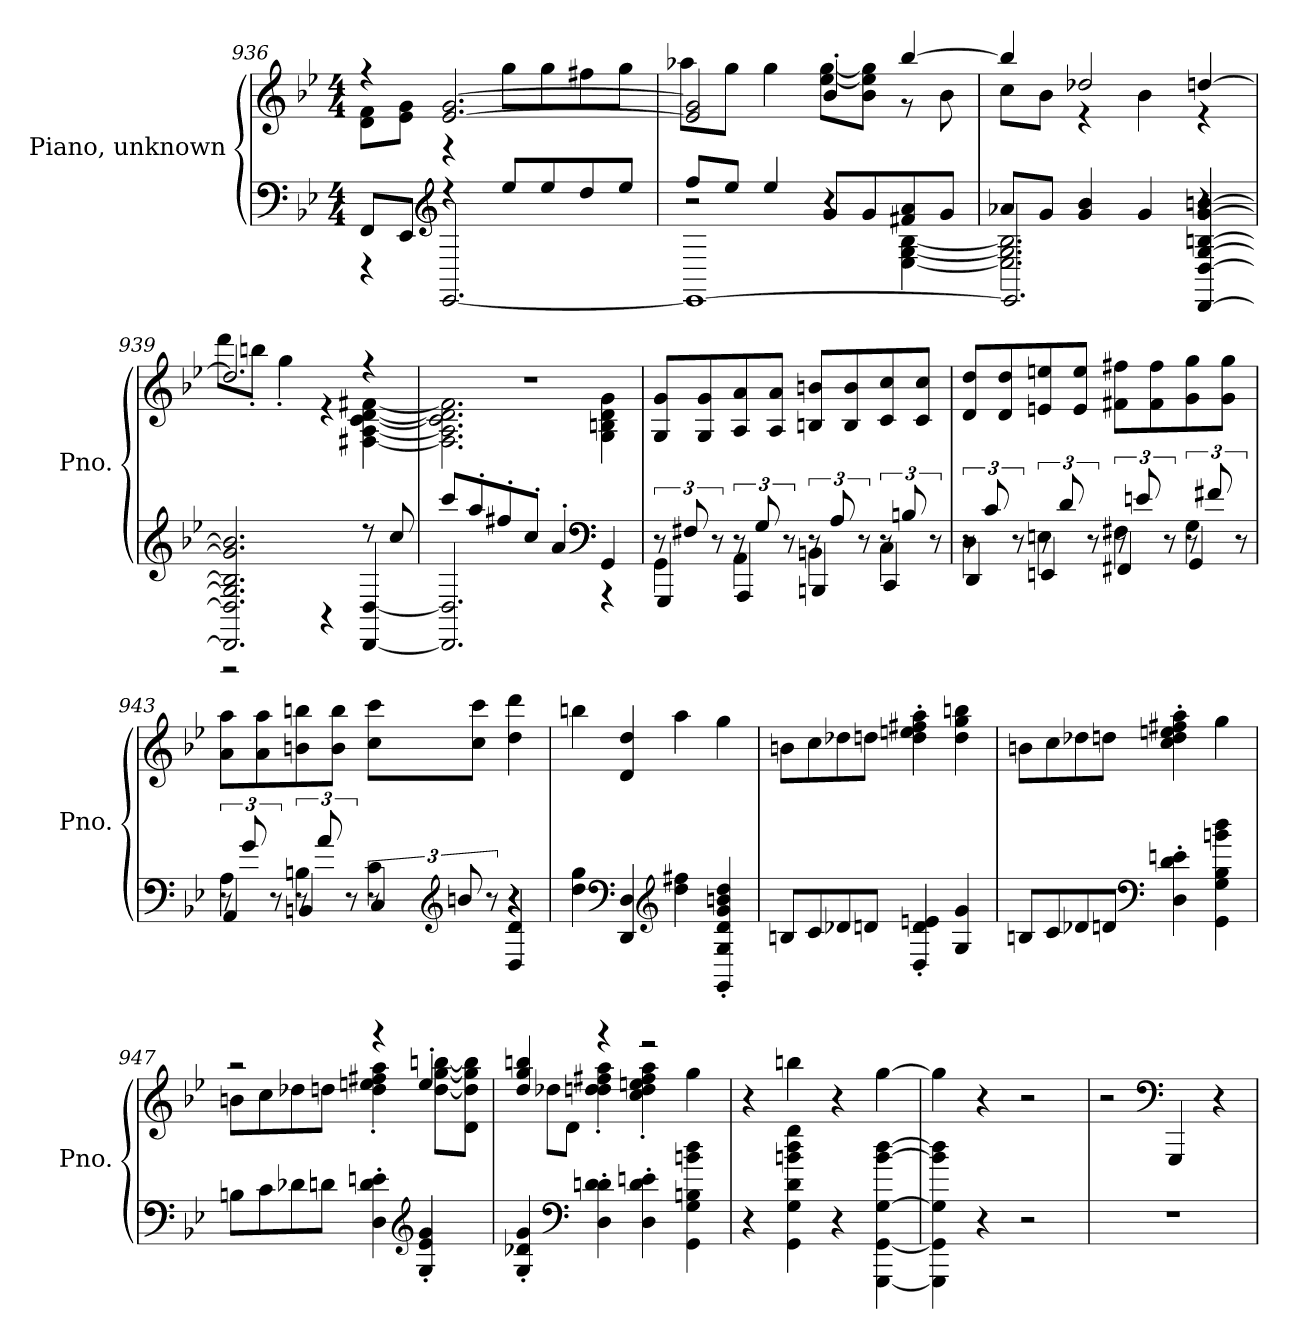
**kern	**kern
*part1	*part1
*staff2	*staff1
*I"Piano, unknown	*
*I'Pno.	*
*clefF4	*clefG2
*k[b-e-]	*k[b-e-]
*M4/4	*M4/4
=936	=936
*^	*^
8FF/L	4r	4r	8d\ 8f\L
8EE-/J	.	.	8e-\ 8g\J
*clefG2	*	*	*
4r	[2.EE-/	[2.e-/ [2.g/	4r
8ee-/L	.	.	8gg\L
8ee-/	.	.	8gg\
8dd/	.	.	8ff#X\
8ee-/J	.	.	8gg\J
=937	=937	=937	=937
*	*^	*	*
8ff/L	2r	1EE-_	2e-/] 2g/]	8aa-X\L
8ee-/J	.	.	.	8gg\J
4ee-/	.	.	.	4gg\
8g/L	4r	.	4b-'/	[8ee-\ [8gg\L
8g/	.	.	.	8b-\ 8ee-\] 8gg\]J
8f#X/ 8a/	[4E-\ [4G\ [4B-\	.	[4bb-/	8r
8g/J	.	.	.	8b-\
=938	=938	=938	=938	=938
8a-X/L	2.E-\] 2.G\] 2.B-\]	2.EE-/]	4bb-/]	8cc\L
8g/J	.	.	.	8b-\J
4g/ 4b-/	.	.	2dd-X/	4r
4g/	.	.	.	4b-\
[4DD/ [4D/ [4G/ [4Bn/ [4g/ [4bn/	4r	4r	[4ddn/	4r
*	*v	*v	*	*
!!LO:LB:g=z	!!
=939	=939	=939	=939
2.DD/] 2.D/] 2.G/] 2.B/] 2.g/] 2.b/]	2r	2.dd/]	8ddd\L
.	.	.	8bbn'\J
.	.	.	4gg'\
.	4r	.	4r
8r	[4DD/ [4D/	4r	[4F#X\ [4A\ [4c\ [4d\ [4f#X\
8cc/	.	.	.
=940	=940	=940	=940
8ccc/L	2.DD/] 2.D/]	1r	2.F#\] 2.A\] 2.c\] 2.d\] 2.f#\]
8aa'/	.	.	.
8ff#X'/	.	.	.
8cc'/J	.	.	.
4a'/	.	.	.
*clefF4	*	*	*
4GG/	4r	.	4G\ 4Bn\ 4d\ 4g\
*	*	*v	*v
=941	=941	=941
*	*^	*
12r	4GG\	4GGG/	8G/ 8g/L
12F#X/	.	.	.
.	.	.	8G/ 8g/
12r	.	.	.
12r	4AA\	4AAA/	8A/ 8a/
12G/	.	.	.
.	.	.	8A/ 8a/J
12r	.	.	.
12r	4BBn\	4BBBn/	8Bn/ 8bn/L
12A/	.	.	.
.	.	.	8B/ 8b/
12r	.	.	.
12r	4C\	4CC/	8c/ 8cc/
12Bn/	.	.	.
.	.	.	8c/ 8cc/J
12r	.	.	.
!!LO:PB:g=z
=942	=942	=942	=942
12r	4D\	4DD/	8d/ 8dd/L
12c/	.	.	.
.	.	.	8d/ 8dd/
12r	.	.	.
12r	4En\	4EEn/	8en/ 8een/
12d/	.	.	.
.	.	.	8e/ 8ee/J
12r	.	.	.
12r	4F#X\	4FF#X/	8f#X\ 8ff#X\L
12en/	.	.	.
.	.	.	8f#\ 8ff#\
12r	.	.	.
12r	4G\	4GG/	8g\ 8gg\
12f#X/	.	.	.
.	.	.	8g\ 8gg\J
12r	.	.	.
=943	=943	=943	=943
12r	4A\	4AA/	8a\ 8aa\L
12g/	.	.	.
.	.	.	8a\ 8aa\
12r	.	.	.
12r	4Bn\	4BBn/	8bn\ 8bbn\
12a/	.	.	.
.	.	.	8b\ 8bb\J
12r	.	.	.
12r	4c\	4C/	8cc\ 8ccc\L
*clefG2	*	*	*
12bn/	.	.	.
.	.	.	8cc\ 8ccc\J
12r	.	.	.
4D/ 4d/	4r	4r	4dd\ 4ddd\
*v	*v	*v	*
=944	=944
4dd\ 4gg\	4bbn\
*clefF4	*
4DD/ 4D/	4d/ 4dd/
*clefG2	*
4dd\ 4ff#X\	4aa\
4GG/' 4G/' 4d/' 4g/' 4bn/' 4dd/'	4gg\
!!LO:LB:g=z
=945	=945
8Bn/L	8bn\L
8c/	8cc\
8d-X/	8dd-X\
8dn/J	8ddn\J
4D/' 4d/' 4en/'	4dd\' 4een\' 4ff#X\' 4aa\'
4G/ 4g/	4dd\ 4gg\ 4bbn\
=946	=946
8Bn/L	8bn\L
8c/	8cc\
8d-X/	8dd-X\
8dn/J	8ddn\J
*clefF4	*
4D\' 4d\' 4en\'	4cc\' 4dd\' 4een\' 4ff#X\' 4aa\'
4GG\ 4G\ 4B\ 4bn\ 4dd\	4gg\
=947	=947
*	*^
8Bn\L	2r	8bn\L
8c\	.	8cc\
8d-X\	.	8dd-X\
8dn\J	.	8ddn\J
4D\' 4d\' 4en\'	4r	4dd\' 4een\' 4ff#X\' 4aa\'
*clefG2	*	*
4G/' 4e/' 4g/'	4ee'/	[8dd\ [8gg\ [8bbn\L
.	.	8d\ 8dd\] 8gg\] 8bb\]J
!!LO:LB:g=z	!!
=948	=948	=948
4G/' 4d-X/' 4g/'	4dd/ 4gg/ 4bbn/	8dd-X\L
.	.	8d\J
*clefF4	*	*
4D\' 4d-\' 4dn\'	4r	4dd-\' 4ddn\' 4ff#X\' 4aa\'
4D\' 4d\' 4en\'	2r	4cc\' 4dd\' 4een\' 4ff#\' 4aa\'
4GG\ 4G\ 4Bn\ 4bn\ 4dd\	.	4gg\
*	*v	*v
=949	=949
4r	4r
4GG\ 4G\ 4d\ 4bn\ 4dd\ 4gg\	4bbn\
4r	4r
[4GGG\ [4GG\ [4G\ [4b\ [4dd\	[4gg\
=950	=950
4GGG\] 4GG\] 4G\] 4b\] 4dd\]	4gg\]
4r	4r
2r	2r
=951	=951
1r	2r
*	*clefF4
.	4GGG/
.	4r
=	=
*-	*-
